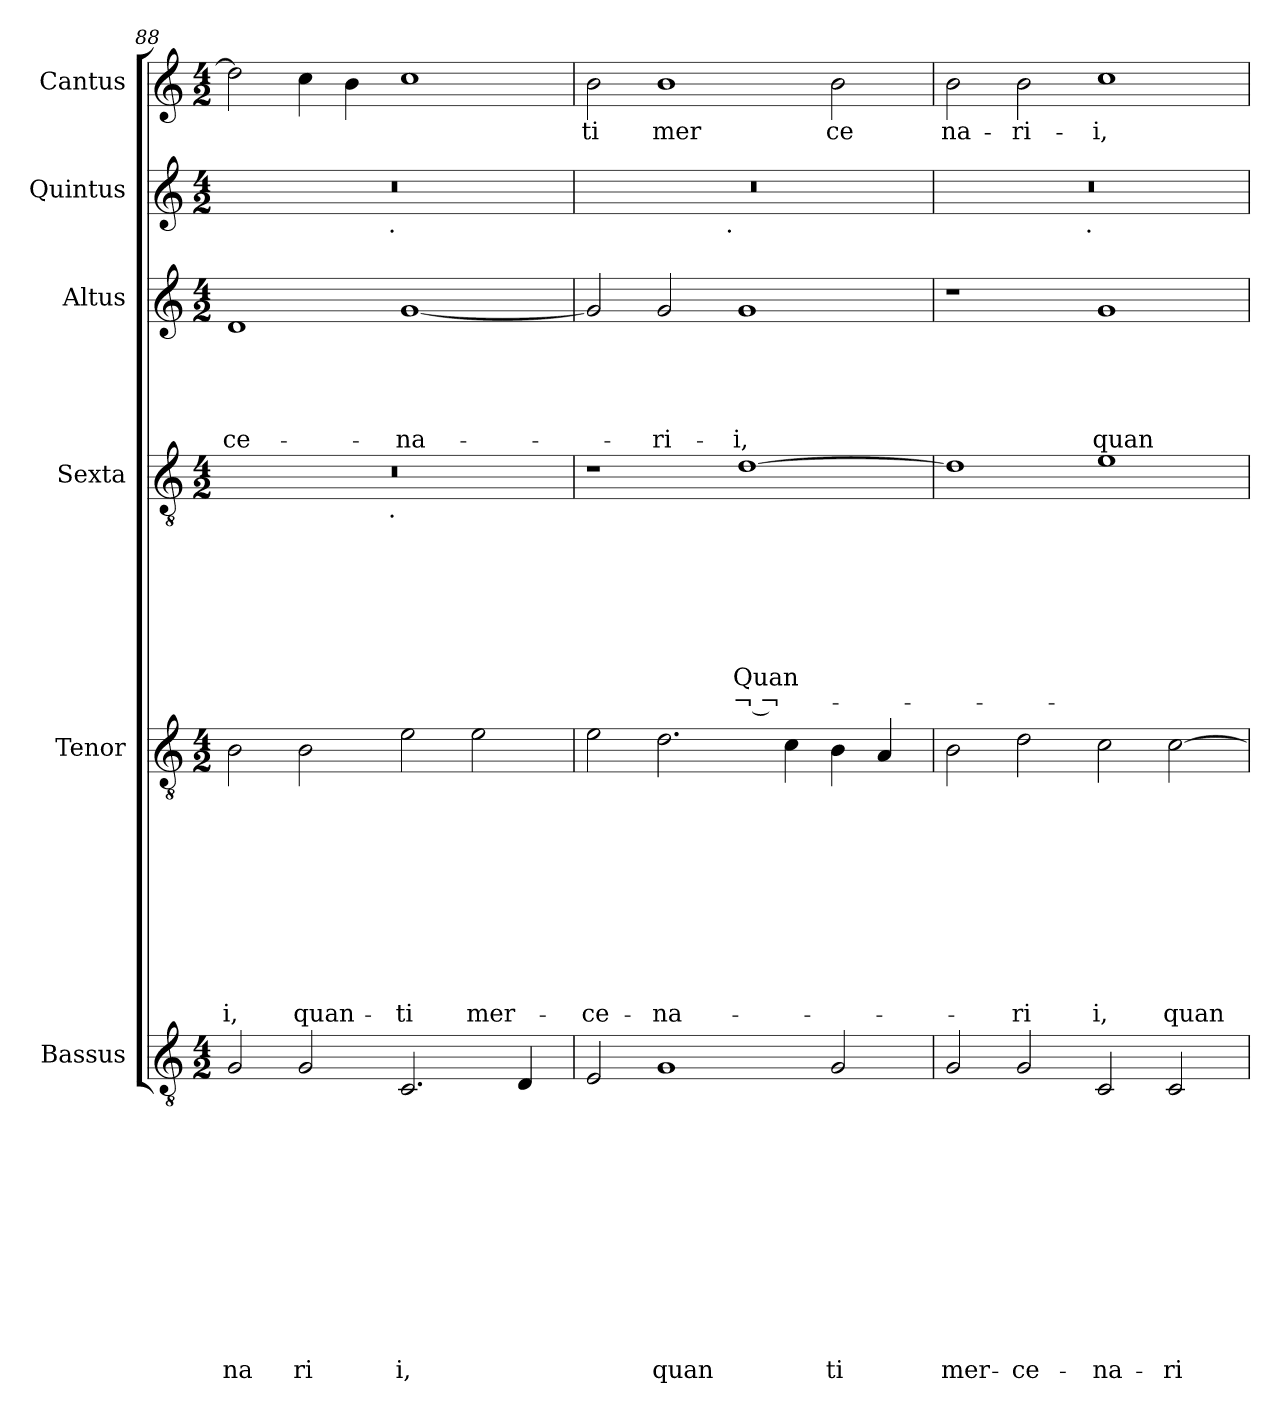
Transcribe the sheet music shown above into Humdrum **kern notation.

**kern	**text	**text	**text	**text	**text	**text	**text	**text	**text	**text	**text	**text	**kern	**text	**text	**text	**text	**text	**text	**text	**text	**text	**text	**kern	**text	**text	**text	**text	**text	**text	**text	**text	**kern	**text	**text	**text	**text	**text	**kern	**kern	**text
*part6	*part6	*part6	*part6	*part6	*part6	*part6	*part6	*part6	*part6	*part6	*part6	*part6	*part5	*part5	*part5	*part5	*part5	*part5	*part5	*part5	*part5	*part5	*part5	*part4	*part4	*part4	*part4	*part4	*part4	*part4	*part4	*part4	*part3	*part3	*part3	*part3	*part3	*part3	*part2	*part1	*part1
*staff6	*staff6	*staff6	*staff6	*staff6	*staff6	*staff6	*staff6	*staff6	*staff6	*staff6	*staff6	*staff6	*staff5	*staff5	*staff5	*staff5	*staff5	*staff5	*staff5	*staff5	*staff5	*staff5	*staff5	*staff4	*staff4	*staff4	*staff4	*staff4	*staff4	*staff4	*staff4	*staff4	*staff3	*staff3	*staff3	*staff3	*staff3	*staff3	*staff2	*staff1	*staff1
*I"Bassus	*	*	*	*	*	*	*	*	*	*	*	*	*I"Tenor	*	*	*	*	*	*	*	*	*	*	*I"Sexta	*	*	*	*	*	*	*	*	*I"Altus	*	*	*	*	*	*I"Quintus	*I"Cantus	*
*I'Bassus	*	*	*	*	*	*	*	*	*	*	*	*	*I'Tenor	*	*	*	*	*	*	*	*	*	*	*	*	*	*	*	*	*	*	*	*I'Altus	*	*	*	*	*	*I'Quintus	*I'Cantus	*
*clefGv2	*	*	*	*	*	*	*	*	*	*	*	*	*clefGv2	*	*	*	*	*	*	*	*	*	*	*clefGv2	*	*	*	*	*	*	*	*	*clefG2	*	*	*	*	*	*clefG2	*clefG2	*
*k[]	*	*	*	*	*	*	*	*	*	*	*	*	*k[]	*	*	*	*	*	*	*	*	*	*	*k[]	*	*	*	*	*	*	*	*	*k[]	*	*	*	*	*	*k[]	*k[]	*
*C:	*	*	*	*	*	*	*	*	*	*	*	*	*C:	*	*	*	*	*	*	*	*	*	*	*C:	*	*	*	*	*	*	*	*	*C:	*	*	*	*	*	*C:	*C:	*
*M4/2	*	*	*	*	*	*	*	*	*	*	*	*	*M4/2	*	*	*	*	*	*	*	*	*	*	*M4/2	*	*	*	*	*	*	*	*	*M4/2	*	*	*	*	*	*M4/2	*M4/2	*
=88	=88	=88	=88	=88	=88	=88	=88	=88	=88	=88	=88	=88	=88	=88	=88	=88	=88	=88	=88	=88	=88	=88	=88	=88	=88	=88	=88	=88	=88	=88	=88	=88	=88	=88	=88	=88	=88	=88	=88	=88	=88
!	!	!	!	!	!	!	!	!	!	!	!	!LO:LY:b	!	!	!	!	!	!	!	!	!	!	!LO:LY:b	!	!	!	!	!	!	!	!	!	!	!	!	!	!	!LO:LY:b	!	!	!
*	*	*	*	*	*	*	*	*	*	*	*	*	*	*	*	*	*	*	*	*	*	*	*	*^	*	*	*	*	*	*	*	*	*	*	*	*	*	*	*^	*	*
2G/	.	.	.	.	.	.	.	.	.	.	.	na	2B\	.	.	.	.	.	.	.	.	.	-i,	0r	2ryy	.	.	.	.	.	.	.	.	1d	.	.	.	.	-ce-	0r	2ryy	2dd\]	.
!	!	!	!	!	!	!	!	!	!	!	!	!LO:LY:b	!	!	!	!	!	!	!	!	!	!	!LO:LY:b	!	!	!	!	!	!	!	!	!	!	!	!	!	!	!	!	!	!	!	!
2G/	.	.	.	.	.	.	.	.	.	.	.	ri	2B\	.	.	.	.	.	.	.	.	.	quan-	.	4...ryy	.	.	.	.	.	.	.	.	.	.	.	.	.	.	.	4...ryy	4cc\	.
.	.	.	.	.	.	.	.	.	.	.	.	.	.	.	.	.	.	.	.	.	.	.	.	.	.	.	.	.	.	.	.	.	.	.	.	.	.	.	.	.	.	4b\	.
!	!	!	!	!	!	!	!	!	!	!	!	!	!	!	!	!	!	!	!	!	!	!	!	!	!	!	!	!	!	!	!	!	!	!	!	!	!	!	!	!	!LO:TX:b:t=.	!	!
!	!	!	!	!	!	!	!	!	!	!	!	!	!	!	!	!	!	!	!	!	!	!	!	!	!LO:TX:b:t=.	!	!	!	!	!	!	!	!	!	!	!	!	!	!	!	!	!	!
.	.	.	.	.	.	.	.	.	.	.	.	.	.	.	.	.	.	.	.	.	.	.	.	.	1ryy	.	.	.	.	.	.	.	.	.	.	.	.	.	.	.	1ryy	.	.
!	!	!	!	!	!	!	!	!	!	!	!	!LO:LY:b	!	!	!	!	!	!	!	!	!	!	!LO:LY:b	!	!	!	!	!	!	!	!	!	!	!	!	!	!	!	!LO:LY:b	!	!	!	!
2.C/	.	.	.	.	.	.	.	.	.	.	.	i,	2e\	.	.	.	.	.	.	.	.	.	-ti	.	.	.	.	.	.	.	.	.	.	[<1g	.	.	.	.	-na-	.	.	1cc	.
!	!	!	!	!	!	!	!	!	!	!	!	!	!	!	!	!	!	!	!	!	!	!	!LO:LY:b	!	!	!	!	!	!	!	!	!	!	!	!	!	!	!	!	!	!	!	!
.	.	.	.	.	.	.	.	.	.	.	.	.	2e\	.	.	.	.	.	.	.	.	.	mer-	.	.	.	.	.	.	.	.	.	.	.	.	.	.	.	.	.	.	.	.
4D/	.	.	.	.	.	.	.	.	.	.	.	.	.	.	.	.	.	.	.	.	.	.	.	.	.	.	.	.	.	.	.	.	.	.	.	.	.	.	.	.	.	.	.
.	.	.	.	.	.	.	.	.	.	.	.	.	.	.	.	.	.	.	.	.	.	.	.	.	32ryy	.	.	.	.	.	.	.	.	.	.	.	.	.	.	.	32ryy	.	.
=89	=89	=89	=89	=89	=89	=89	=89	=89	=89	=89	=89	=89	=89	=89	=89	=89	=89	=89	=89	=89	=89	=89	=89	=89	=89	=89	=89	=89	=89	=89	=89	=89	=89	=89	=89	=89	=89	=89	=89	=89	=89	=89	=89
!	!	!	!	!	!	!	!	!	!	!	!	!	!	!	!	!	!	!	!	!	!	!	!LO:LY:b	!	!	!	!	!	!	!	!	!	!	!	!	!	!	!	!	!	!	!	!LO:LY:b
*	*	*	*	*	*	*	*	*	*	*	*	*	*	*	*	*	*	*	*	*	*	*	*	*v	*v	*	*	*	*	*	*	*	*	*	*	*	*	*	*	*	*	*	*
2E/	.	.	.	.	.	.	.	.	.	.	.	.	2e\	.	.	.	.	.	.	.	.	.	-ce-	1r	.	.	.	.	.	.	.	.	2g/]	.	.	.	.	.	0r	2ryy	2b>\	ti
!	!	!	!	!	!	!	!	!	!	!	!	!LO:LY:b	!	!	!	!	!	!	!	!	!	!	!LO:LY:b	!	!	!	!	!	!	!	!	!	!	!	!	!	!	!LO:LY:b	!	!	!	!LO:LY:b
1G	.	.	.	.	.	.	.	.	.	.	.	quan	2.d\	.	.	.	.	.	.	.	.	.	-na-	.	.	.	.	.	.	.	.	.	2g/	.	.	.	.	-ri-	.	4...ryy	1b	mer
!	!	!	!	!	!	!	!	!	!	!	!	!	!	!	!	!	!	!	!	!	!	!	!	!	!	!	!	!	!	!	!	!	!	!	!	!	!	!	!	!LO:TX:b:t=.	!	!
.	.	.	.	.	.	.	.	.	.	.	.	.	.	.	.	.	.	.	.	.	.	.	.	.	.	.	.	.	.	.	.	.	.	.	.	.	.	.	.	1ryy	.	.
!	!	!	!	!	!	!	!	!	!	!	!	!	!	!	!	!	!	!	!	!	!	!	!	!	!	!	!	!	!	!	!LO:LY:b	!LO:LY:b	!	!	!	!	!	!LO:LY:b	!	!	!	!
.	.	.	.	.	.	.	.	.	.	.	.	.	.	.	.	.	.	.	.	.	.	.	.	[<1d	.	.	.	.	.	.	Quan	-¬ ¬-	1g	.	.	.	.	-i,	.	.	.	.
.	.	.	.	.	.	.	.	.	.	.	.	.	4c\	.	.	.	.	.	.	.	.	.	.	.	.	.	.	.	.	.	.	.	.	.	.	.	.	.	.	.	.	.
!	!	!	!	!	!	!	!	!	!	!	!	!LO:LY:b	!	!	!	!	!	!	!	!	!	!	!	!	!	!	!	!	!	!	!	!	!	!	!	!	!	!	!	!	!	!LO:LY:b
2G/	.	.	.	.	.	.	.	.	.	.	.	ti	4B\	.	.	.	.	.	.	.	.	.	.	.	.	.	.	.	.	.	.	.	.	.	.	.	.	.	.	.	2b\	ce
.	.	.	.	.	.	.	.	.	.	.	.	.	4A/	.	.	.	.	.	.	.	.	.	.	.	.	.	.	.	.	.	.	.	.	.	.	.	.	.	.	.	.	.
.	.	.	.	.	.	.	.	.	.	.	.	.	.	.	.	.	.	.	.	.	.	.	.	.	.	.	.	.	.	.	.	.	.	.	.	.	.	.	.	32ryy	.	.
!!LO:LB:g=z
=90	=90	=90	=90	=90	=90	=90	=90	=90	=90	=90	=90	=90	=90	=90	=90	=90	=90	=90	=90	=90	=90	=90	=90	=90	=90	=90	=90	=90	=90	=90	=90	=90	=90	=90	=90	=90	=90	=90	=90	=90	=90	=90
!	!	!	!	!	!	!	!	!	!	!	!	!LO:LY:b	!	!	!	!	!	!	!	!	!	!	!	!	!	!	!	!	!	!	!	!	!	!	!	!	!	!	!	!	!	!LO:LY:b
2G/	.	.	.	.	.	.	.	.	.	.	.	mer-	2B\	.	.	.	.	.	.	.	.	.	.	1d]	.	.	.	.	.	.	.	.	1r	.	.	.	.	.	0r	2ryy	2b\	na-
!	!	!	!	!	!	!	!	!	!	!	!	!LO:LY:b	!	!	!	!	!	!	!	!	!	!	!LO:LY:b	!	!	!	!	!	!	!	!	!	!	!	!	!	!	!	!	!	!	!LO:LY:b
2G/	.	.	.	.	.	.	.	.	.	.	.	-ce-	2d\	.	.	.	.	.	.	.	.	.	-ri	.	.	.	.	.	.	.	.	.	.	.	.	.	.	.	.	4...ryy	2b\	-ri-
!	!	!	!	!	!	!	!	!	!	!	!	!	!	!	!	!	!	!	!	!	!	!	!	!	!	!	!	!	!	!	!	!	!	!	!	!	!	!	!	!LO:TX:b:t=.	!	!
.	.	.	.	.	.	.	.	.	.	.	.	.	.	.	.	.	.	.	.	.	.	.	.	.	.	.	.	.	.	.	.	.	.	.	.	.	.	.	.	1ryy	.	.
!	!	!	!	!	!	!	!	!	!	!	!	!LO:LY:b	!	!	!	!	!	!	!	!	!	!	!LO:LY:b	!	!	!	!	!	!	!	!	!	!	!	!	!	!	!LO:LY:b	!	!	!	!LO:LY:b
2C/	.	.	.	.	.	.	.	.	.	.	.	-na-	2c\	.	.	.	.	.	.	.	.	.	i,	1e	.	.	.	.	.	.	.	.	1g	.	.	.	.	quan	.	.	1cc	-i,
!	!	!	!	!	!	!	!	!	!	!	!	!LO:LY:b	!	!	!	!	!	!	!	!	!	!	!LO:LY:b	!	!	!	!	!	!	!	!	!	!	!	!	!	!	!	!	!	!	!
2C/	.	.	.	.	.	.	.	.	.	.	.	-ri-	[>2c\	.	.	.	.	.	.	.	.	.	quan	.	.	.	.	.	.	.	.	.	.	.	.	.	.	.	.	.	.	.
.	.	.	.	.	.	.	.	.	.	.	.	.	.	.	.	.	.	.	.	.	.	.	.	.	.	.	.	.	.	.	.	.	.	.	.	.	.	.	.	32ryy	.	.
*	*	*	*	*	*	*	*	*	*	*	*	*	*	*	*	*	*	*	*	*	*	*	*	*	*	*	*	*	*	*	*	*	*	*	*	*	*	*	*v	*v	*	*
=	=	=	=	=	=	=	=	=	=	=	=	=	=	=	=	=	=	=	=	=	=	=	=	=	=	=	=	=	=	=	=	=	=	=	=	=	=	=	=	=	=
*-	*-	*-	*-	*-	*-	*-	*-	*-	*-	*-	*-	*-	*-	*-	*-	*-	*-	*-	*-	*-	*-	*-	*-	*-	*-	*-	*-	*-	*-	*-	*-	*-	*-	*-	*-	*-	*-	*-	*-	*-	*-
